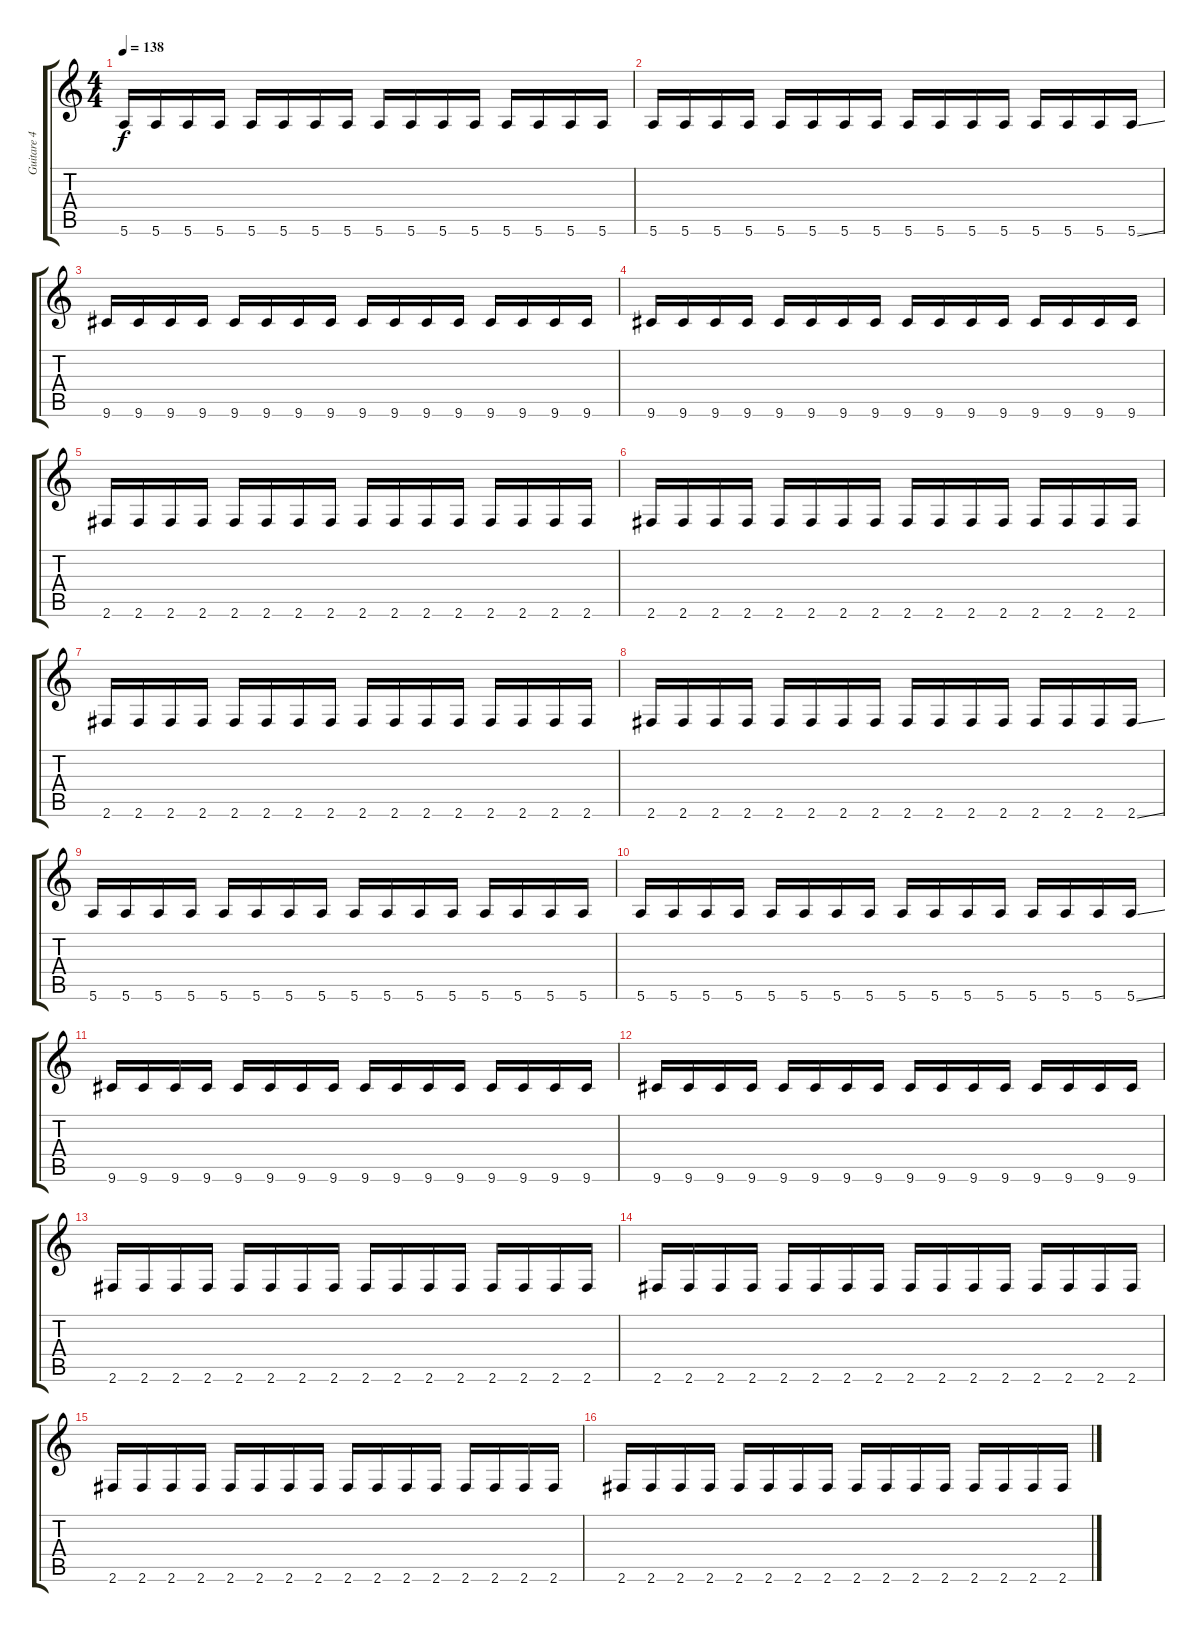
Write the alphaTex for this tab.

\track ("Guitare 4" "Guitare 4") {instrument distortionguitar}
\staff {score tabs}
\tuning (E4 B3 G3 D3 A2 E2) {hide}
\ts (4 4)
\tempo 138
\clef g2
\ks c
5.6.16{dy f} 5.6.16 5.6.16 5.6.16 5.6.16 5.6.16 5.6.16 5.6.16 5.6.16 5.6.16 5.6.16 5.6.16 5.6.16 5.6.16 5.6.16 5.6.16 |
5.6.16 5.6.16 5.6.16 5.6.16 5.6.16 5.6.16 5.6.16 5.6.16 5.6.16 5.6.16 5.6.16 5.6.16 5.6.16 5.6.16 5.6.16 5.6{ss}.16 |
9.6.16 9.6.16 9.6.16 9.6.16 9.6.16 9.6.16 9.6.16 9.6.16 9.6.16 9.6.16 9.6.16 9.6.16 9.6.16 9.6.16 9.6.16 9.6.16 |
9.6.16 9.6.16 9.6.16 9.6.16 9.6.16 9.6.16 9.6.16 9.6.16 9.6.16 9.6.16 9.6.16 9.6.16 9.6.16 9.6.16 9.6.16 9.6.16 |
2.6.16 2.6.16 2.6.16 2.6.16 2.6.16 2.6.16 2.6.16 2.6.16 2.6.16 2.6.16 2.6.16 2.6.16 2.6.16 2.6.16 2.6.16 2.6.16 |
2.6.16 2.6.16 2.6.16 2.6.16 2.6.16 2.6.16 2.6.16 2.6.16 2.6.16 2.6.16 2.6.16 2.6.16 2.6.16 2.6.16 2.6.16 2.6.16 |
2.6.16 2.6.16 2.6.16 2.6.16 2.6.16 2.6.16 2.6.16 2.6.16 2.6.16 2.6.16 2.6.16 2.6.16 2.6.16 2.6.16 2.6.16 2.6.16 |
2.6.16 2.6.16 2.6.16 2.6.16 2.6.16 2.6.16 2.6.16 2.6.16 2.6.16 2.6.16 2.6.16 2.6.16 2.6.16 2.6.16 2.6.16 2.6{ss}.16 |
5.6.16 5.6.16 5.6.16 5.6.16 5.6.16 5.6.16 5.6.16 5.6.16 5.6.16 5.6.16 5.6.16 5.6.16 5.6.16 5.6.16 5.6.16 5.6.16 |
5.6.16 5.6.16 5.6.16 5.6.16 5.6.16 5.6.16 5.6.16 5.6.16 5.6.16 5.6.16 5.6.16 5.6.16 5.6.16 5.6.16 5.6.16 5.6{ss}.16 |
9.6.16 9.6.16 9.6.16 9.6.16 9.6.16 9.6.16 9.6.16 9.6.16 9.6.16 9.6.16 9.6.16 9.6.16 9.6.16 9.6.16 9.6.16 9.6.16 |
9.6.16 9.6.16 9.6.16 9.6.16 9.6.16 9.6.16 9.6.16 9.6.16 9.6.16 9.6.16 9.6.16 9.6.16 9.6.16 9.6.16 9.6.16 9.6.16 |
2.6.16 2.6.16 2.6.16 2.6.16 2.6.16 2.6.16 2.6.16 2.6.16 2.6.16 2.6.16 2.6.16 2.6.16 2.6.16 2.6.16 2.6.16 2.6.16 |
2.6.16 2.6.16 2.6.16 2.6.16 2.6.16 2.6.16 2.6.16 2.6.16 2.6.16 2.6.16 2.6.16 2.6.16 2.6.16 2.6.16 2.6.16 2.6.16 |
2.6.16 2.6.16 2.6.16 2.6.16 2.6.16 2.6.16 2.6.16 2.6.16 2.6.16 2.6.16 2.6.16 2.6.16 2.6.16 2.6.16 2.6.16 2.6.16 |
2.6.16 2.6.16 2.6.16 2.6.16 2.6.16 2.6.16 2.6.16 2.6.16 2.6.16 2.6.16 2.6.16 2.6.16 2.6.16 2.6.16 2.6.16 2.6{ss}.16
